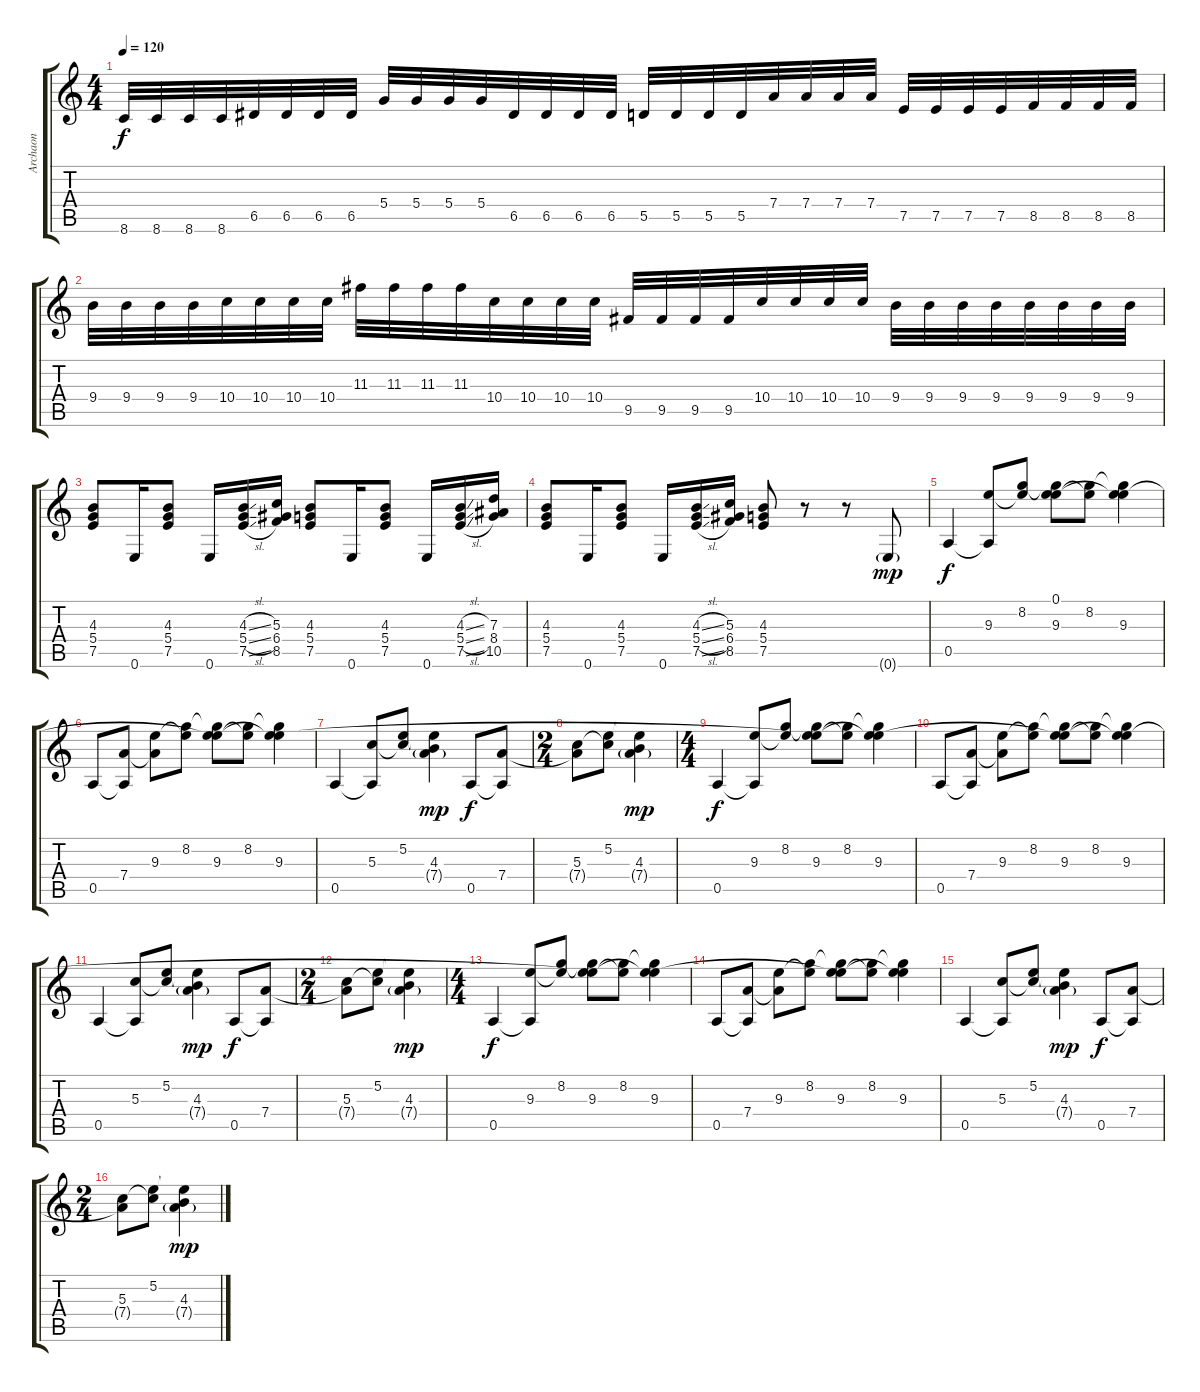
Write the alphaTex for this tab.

\track ("Archaon" "Archaon") {instrument distortionguitar}
\staff {score tabs}
\tuning (E4 B3 G3 D3 A2 E2) {hide}
\ts (4 4)
\tempo 120
\clef g2
\ks c
8.6.32{dy f} 8.6.32 8.6.32 8.6.32 6.5.32 6.5.32 6.5.32 6.5.32 5.4.32 5.4.32 5.4.32 5.4.32 6.5.32 6.5.32 6.5.32 6.5.32 5.5.32 5.5.32 5.5.32 5.5.32 7.4.32 7.4.32 7.4.32 7.4.32 7.5.32 7.5.32 7.5.32 7.5.32 8.5.32 8.5.32 8.5.32 8.5.32 |
9.4.32 9.4.32 9.4.32 9.4.32 10.4.32 10.4.32 10.4.32 10.4.32 11.3.32 11.3.32 11.3.32 11.3.32 10.4.32 10.4.32 10.4.32 10.4.32 9.5.32 9.5.32 9.5.32 9.5.32 10.4.32 10.4.32 10.4.32 10.4.32 9.4.32 9.4.32 9.4.32 9.4.32 9.4.32 9.4.32 9.4.32 9.4.32 |
(4.3 5.4 7.5).8 0.6.16 (4.3 5.4 7.5).8 0.6.16 (4.3{sl} 5.4{sl} 7.5{sl}).16 (5.3 6.4 8.5).16 (4.3 5.4 7.5).8 0.6.16 (4.3 5.4 7.5).8 0.6.16 (4.3{sl} 5.4{sl} 7.5{sl}).16 (7.3 8.4 10.5).16 |
(4.3 5.4 7.5).8 0.6.16 (4.3 5.4 7.5).8 0.6.16 (4.3{sl} 5.4{sl} 7.5{sl}).16 (5.3 6.4 8.5).16 (4.3 5.4 7.5).8 r.8 r.8 0.6{g}.8{dy mp} |
0.5.4{dy f} (9.3 0.5{t}).8 (8.2 9.3{t}).8 (0.1 8.2{t} 9.3).8 (8.2 9.3{t}).8 (0.1{t} 8.2{t} 9.3).4 |
0.5.8 (7.4 0.5{t}).8 (9.3 7.4{t}).8 (8.2 9.3{t}).8 (0.1{t} 8.2{t} 9.3).8 (8.2 9.3{t}).8 (0.1{t} 8.2{t} 9.3).4 |
0.5.4 (5.3 0.5{t}).8 (5.2 5.3{t}).8 (5.2{t} 4.3 7.4{g}).4{dy mp} 0.5.8{dy f} (7.4 0.5{t}).8 |
\ts (2 4)
(5.3 7.4{t}).8 (5.2 5.3{t}).8 (5.2{t} 4.3 7.4{g}).4{dy mp} |
\ts (4 4)
0.5.4{dy f} (9.3 0.5{t}).8 (8.2 9.3{t}).8 (0.1{t} 8.2{t} 9.3).8 (8.2 9.3{t}).8 (0.1{t} 8.2{t} 9.3).4 |
0.5.8 (7.4 0.5{t}).8 (9.3 7.4{t}).8 (8.2 9.3{t}).8 (0.1{t} 8.2{t} 9.3).8 (8.2 9.3{t}).8 (0.1{t} 8.2{t} 9.3).4 |
0.5.4 (5.3 0.5{t}).8 (5.2 5.3{t}).8 (5.2{t} 4.3 7.4{g}).4{dy mp} 0.5.8{dy f} (7.4 0.5{t}).8 |
\ts (2 4)
(5.3 7.4{t}).8 (5.2 5.3{t}).8 (5.2{t} 4.3 7.4{g}).4{dy mp} |
\ts (4 4)
0.5.4{dy f} (9.3 0.5{t}).8 (8.2 9.3{t}).8 (0.1{t} 8.2{t} 9.3).8 (8.2 9.3{t}).8 (0.1{t} 8.2{t} 9.3).4 |
0.5.8 (7.4 0.5{t}).8 (9.3 7.4{t}).8 (8.2 9.3{t}).8 (0.1{t} 8.2{t} 9.3).8 (8.2 9.3{t}).8 (0.1{t} 8.2{t} 9.3).4 |
0.5.4 (5.3 0.5{t}).8 (5.2 5.3{t}).8 (5.2{t} 4.3 7.4{g}).4{dy mp} 0.5.8{dy f} (7.4 0.5{t}).8 |
\ts (2 4)
(5.3 7.4{t}).8 (5.2 5.3{t}).8 (5.2{t} 4.3 7.4{g}).4{dy mp}
